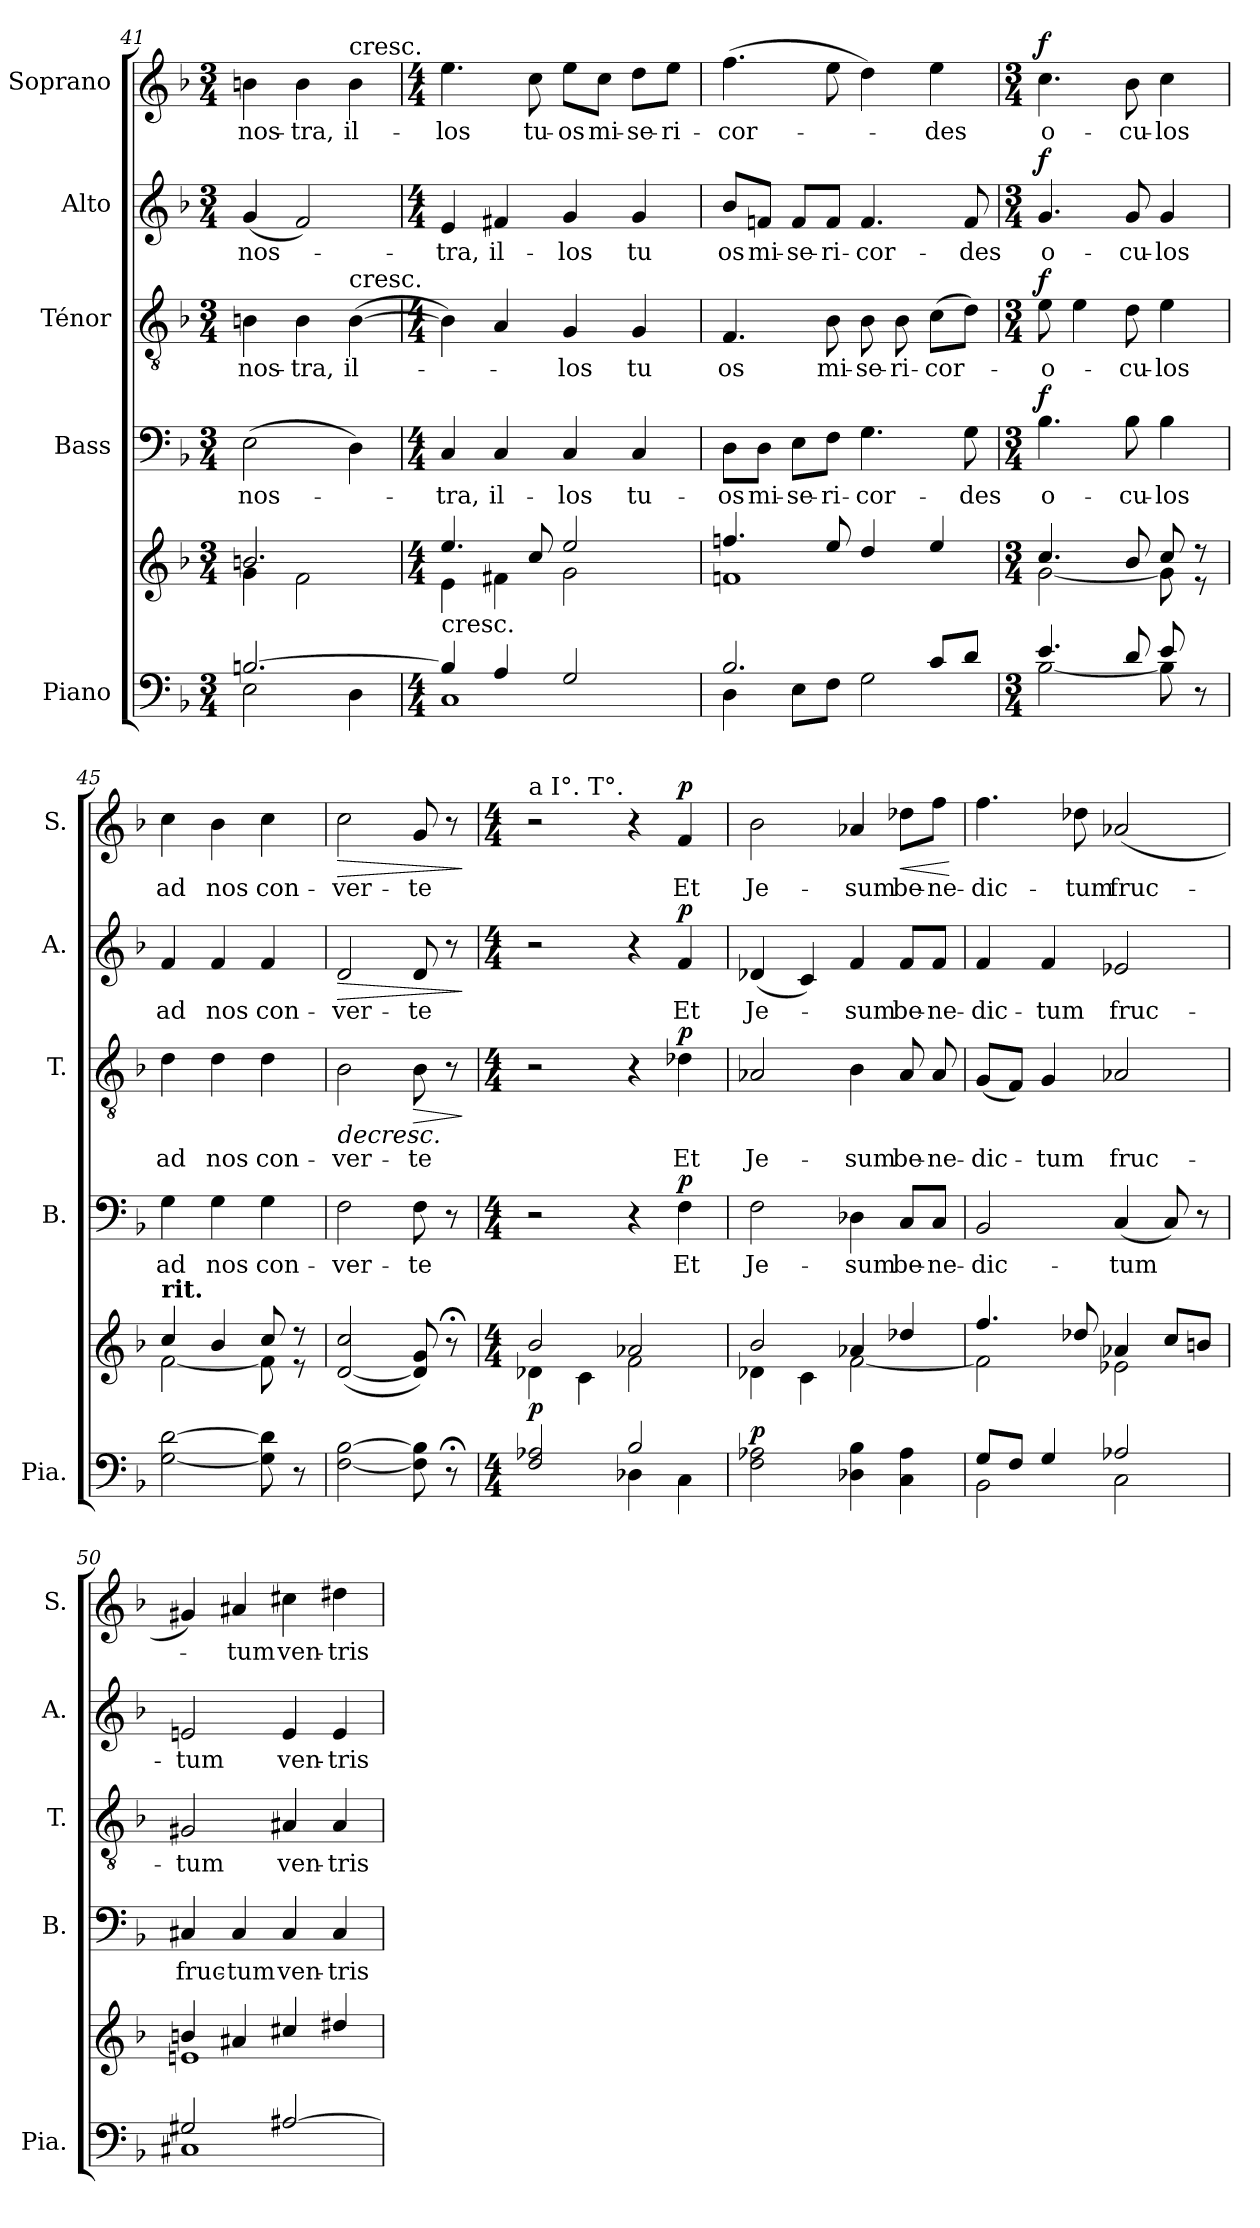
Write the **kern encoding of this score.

**kern	**kern	**dynam	**kern	**text	**dynam	**kern	**text	**dynam	**kern	**text	**dynam	**kern	**text	**dynam
*part5	*part5	*part5	*part4	*part4	*part4	*part3	*part3	*part3	*part2	*part2	*part2	*part1	*part1	*part1
*staff6	*staff5	*staff5/6	*staff4	*staff4	*staff4	*staff3	*staff3	*staff3	*staff2	*staff2	*staff2	*staff1	*staff1	*staff1
*I"Piano	*	*	*I"Bass	*	*	*I"Ténor	*	*	*I"Alto	*	*	*I"Soprano	*	*
*I'Pia.	*	*	*I'B.	*	*	*I'T.	*	*	*I'A.	*	*	*I'S.	*	*
*clefF4	*clefG2	*	*clefF4	*	*	*clefGv2	*	*	*clefG2	*	*	*clefG2	*	*
*k[b-]	*k[b-]	*	*k[b-]	*	*	*k[b-]	*	*	*k[b-]	*	*	*k[b-]	*	*
*M3/4	*M3/4	*	*M3/4	*	*	*M3/4	*	*	*M3/4	*	*	*M3/4	*	*
=41	=41	=41	=41	=41	=41	=41	=41	=41	=41	=41	=41	=41	=41	=41
*^	*^	*	*	*	*	*	*	*	*	*	*	*	*	*
!	!	!	!	!	!	!LO:LY:b	!	!	!LO:LY:b	!	!	!LO:LY:b	!	!	!LO:LY:b	!
[2.Bn/	2E\	2.bn/	4g\	.	(>2E\	nos-	.	4Bn\	nos-	.	(<4g/	nos-	.	4bn\	nos-	.
!	!	!	!	!	!	!	!	!	!LO:LY:b	!	!	!	!	!	!LO:LY:b	!
.	.	.	2f\	.	.	.	.	4B\	-tra,	.	2f/)	.	.	4b\	-tra,	.
!	!	!	!	!	!	!	!	!	!	!	!	!	!	!LO:TX:a:t=cresc.	!	!
!	!	!	!	!	!	!	!	!LO:TX:a:t=cresc.	!	!	!	!	!	!	!	!
!	!	!	!	!	!	!	!	!	!LO:LY:b	!	!	!	!	!	!LO:LY:b	!
.	4D\	.	.	.	4D\)	.	.	(>[4B\	il-	.	.	.	.	4b\	il-	.
=42	=42	=42	=42	=42	=42	=42	=42	=42	=42	=42	=42	=42	=42	=42	=42	=42
*M4/4	*	*M4/4	*	*	*M4/4	*	*	*M4/4	*	*	*M4/4	*	*	*M4/4	*	*
!LO:TX:a:t=cresc.	!	!	!	!	!	!	!	!	!	!	!	!	!	!	!	!
!	!	!	!	!	!	!LO:LY:b	!	!	!	!	!	!LO:LY:b	!	!	!LO:LY:b	!
4B/]	1C	4.ee/	4e\	.	4C/	-tra,	.	4B\])	.	.	4e/	-tra,	.	4.ee\	-los	.
!	!	!	!	!	!	!LO:LY:b	!	!	!	!	!	!LO:LY:b	!	!	!	!
4A/	.	.	4f#X\	.	4C/	il-	.	4A/	.	.	4f#X/	il-	.	.	.	.
!	!	!	!	!	!	!	!	!	!	!	!	!	!	!	!LO:LY:b	!
.	.	8cc/	.	.	.	.	.	.	.	.	.	.	.	8cc\	tu-	.
!	!	!	!	!	!	!LO:LY:b	!	!	!LO:LY:b	!	!	!LO:LY:b	!	!	!LO:LY:b	!
2G/	.	2ee/	2g\	.	4C/	-los	.	4G/	-los	.	4g/	-los	.	8ee\L	-os	.
!	!	!	!	!	!	!	!	!	!	!	!	!	!	!	!LO:LY:b	!
.	.	.	.	.	.	.	.	.	.	.	.	.	.	8cc\J	mi-	.
!	!	!	!	!	!	!LO:LY:b	!	!	!LO:LY:b	!	!	!LO:LY:b	!	!	!LO:LY:b	!
.	.	.	.	.	4C/	tu-	.	4G/	tu	.	4g/	tu	.	8dd\L	-se-	.
!	!	!	!	!	!	!	!	!	!	!	!	!	!	!	!LO:LY:b	!
.	.	.	.	.	.	.	.	.	.	.	.	.	.	8ee\J	-ri-	.
=43	=43	=43	=43	=43	=43	=43	=43	=43	=43	=43	=43	=43	=43	=43	=43	=43
!	!	!	!	!	!	!LO:LY:b	!	!	!LO:LY:b	!	!	!LO:LY:b	!	!	!LO:LY:b	!
2.B-i/	4D\	4.ffni/	1fni	.	8D\L	-os	.	4.F/	-os	.	8b-/L	-os	.	(>4.ff\	-cor-	.
!	!	!	!	!	!	!LO:LY:b	!	!	!	!	!	!LO:LY:b	!	!	!	!
.	.	.	.	.	8D\J	mi-	.	.	.	.	8fni/J	mi-	.	.	.	.
!	!	!	!	!	!	!LO:LY:b	!	!	!	!	!	!LO:LY:b	!	!	!	!
.	8E\L	.	.	.	8E\L	-se-	.	.	.	.	8f/L	-se-	.	.	.	.
!	!	!	!	!	!	!LO:LY:b	!	!	!LO:LY:b	!	!	!LO:LY:b	!	!	!	!
.	8F\J	8ee/	.	.	8F\J	-ri-	.	8B-i\	mi-	.	8f/J	-ri-	.	8ee\	.	.
!	!	!	!	!	!	!LO:LY:b	!	!	!LO:LY:b	!	!	!LO:LY:b	!	!	!	!
.	2G\	4dd/	.	.	4.G\	-cor-	.	8B-\	-se-	.	4.f/	-cor-	.	4dd\)	.	.
!	!	!	!	!	!	!	!	!	!LO:LY:b	!	!	!	!	!	!	!
.	.	.	.	.	.	.	.	8B-\	-ri-	.	.	.	.	.	.	.
!	!	!	!	!	!	!	!	!	!LO:LY:b	!	!	!	!	!	!LO:LY:b	!
8c/L	.	4ee/	.	.	.	.	.	(>8c\L	-cor-	.	.	.	.	4ee\	-des	.
!	!	!	!	!	!	!LO:LY:b	!	!	!	!	!	!LO:LY:b	!	!	!	!
8d/J	.	.	.	.	8G\	-des	.	8d\J)	.	.	8f/	-des	.	.	.	.
!!LO:PB:g=z
=44	=44	=44	=44	=44	=44	=44	=44	=44	=44	=44	=44	=44	=44	=44	=44	=44
*M3/4	*	*M3/4	*	*	*M3/4	*	*	*M3/4	*	*	*M3/4	*	*	*M3/4	*	*
!	!	!	!	!	!	!LO:LY:b	!LO:DY:a	!	!LO:LY:b	!LO:DY:a	!	!LO:LY:b	!LO:DY:a	!	!LO:LY:b	!LO:DY:a
4.e/	[2B-\	4.cc/	[2g\	.	4.B-\	o-	f	8e\	o-	f	4.g/	o-	f	4.cc\	o-	f
.	.	.	.	.	.	.	.	4e\	.	.	.	.	.	.	.	.
!	!	!	!	!	!	!LO:LY:b	!	!	!LO:LY:b	!	!	!LO:LY:b	!	!	!LO:LY:b	!
8d/	.	8b-/	.	.	8B-\	-cu-	.	8d\	-cu-	.	8g/	-cu-	.	8b-\	-cu-	.
!	!	!	!	!	!	!LO:LY:b	!	!	!LO:LY:b	!	!	!LO:LY:b	!	!	!LO:LY:b	!
8e/	8B-\]	8cc/	8g\]	.	4B-\	-los	.	4e\	-los	.	4g/	-los	.	4cc\	-los	.
8r	8ryy	8r	8r	.	.	.	.	.	.	.	.	.	.	.	.	.
=45	=45	=45	=45	=45	=45	=45	=45	=45	=45	=45	=45	=45	=45	=45	=45	=45
!	!	!LO:TX:a:B:t=rit.	!	!	!	!	!	!	!	!	!	!	!	!	!	!
!	!	!	!	!	!	!LO:LY:b	!	!	!LO:LY:b	!	!	!LO:LY:b	!	!	!LO:LY:b	!
*v	*v	*	*	*	*	*	*	*	*	*	*	*	*	*	*	*
[2G\ [2d\	4cc/	[2f\	.	4G\	ad	.	4d\	ad	.	4f/	ad	.	4cc\	ad	.
!	!	!	!	!	!LO:LY:b	!	!	!LO:LY:b	!	!	!LO:LY:b	!	!	!LO:LY:b	!
.	4b-/	.	.	4G\	nos	.	4d\	nos	.	4f/	nos	.	4b-\	nos	.
!	!	!	!	!	!LO:LY:b	!	!	!LO:LY:b	!	!	!LO:LY:b	!	!	!LO:LY:b	!
8G\] 8d\]	8cc/	8f\]	.	4G\	con-	.	4d\	con-	.	4f/	con-	.	4cc\	con-	.
8r	8r	8r	.	.	.	.	.	.	.	.	.	.	.	.	.
=46	=46	=46	=46	=46	=46	=46	=46	=46	=46	=46	=46	=46	=46	=46	=46
!	!	!	!	!	!LO:LY:b	!	!	!LO:LY:b	!LO:HP:b	!	!LO:LY:b	!LO:HP:b	!	!LO:LY:b	!LO:HP:b
*	*v	*v	*	*	*	*	*	*	*	*	*	*	*	*	*
[2F\ [2B-\	(>[2d/ 2cc/	.	2F\	-ver-	.	2B-\	-ver-	>	2d/	-ver-	>	2cc\	-ver-	>
!	!	!	!	!LO:LY:b	!	!	!LO:LY:b	!LO:HP:b	!	!LO:LY:b	!	!	!LO:LY:b	!
8F\] 8B-\]	8d/] 8g/)	.	8F\	-te	.	8B-\	-te	>	8d/	-te	.	8g/	-te	.
8r;<	8r;<	.	8r	.	.	8r	.	.	8r	.	.	8r	.	.
.	.	.	.	.	.	.	.	] ]	.	.	]	.	.	]
=47	=47	=47	=47	=47	=47	=47	=47	=47	=47	=47	=47	=47	=47	=47
*M4/4	*M4/4	*	*M4/4	*	*	*M4/4	*	*	*M4/4	*	*	*M4/4	*	*
*^	*^	*	*	*	*	*	*	*	*	*	*	*	*	*
!	!	!	!	!	!	!	!	!	!	!	!	!	!	!LO:TX:t=a I°. T°.	!	!
!	!	!	!	!LO:DY:a=2	!	!	!	!	!	!	!	!	!	!	!	!
2F/ 2A-X/	2ryy	2b-/	4d-X\	p	2r	.	.	2r	.	.	2r	.	.	2r	.	.
.	.	.	4c\	.	.	.	.	.	.	.	.	.	.	.	.	.
2B-/	4D-X\	2a-X/	2f\	.	4r	.	.	4r	.	.	4r	.	.	4r	.	.
!	!	!	!	!	!	!LO:LY:b	!LO:DY:a	!	!LO:LY:b	!LO:DY:a	!	!LO:LY:b	!LO:DY:a	!	!LO:LY:b	!LO:DY:a
.	4C\	.	.	.	4F\	Et	p	4d-X\	Et	p	4f/	Et	p	4f/	Et	p
=48	=48	=48	=48	=48	=48	=48	=48	=48	=48	=48	=48	=48	=48	=48	=48	=48
!	!	!	!	!LO:DY:a=2	!	!LO:LY:b	!	!	!LO:LY:b	!	!	!LO:LY:b	!	!	!LO:LY:b	!
*v	*v	*	*	*	*	*	*	*	*	*	*	*	*	*	*	*
2F\ 2A-X\	2b-/	4d-X\	p	2F\	Je-	.	2A-X/	Je-	.	(<4d-X/	Je-	.	2b-\	Je-	.
.	.	4c\	.	.	.	.	.	.	.	4c/)	.	.	.	.	.
!	!	!	!	!	!LO:LY:b	!	!	!LO:LY:b	!	!	!LO:LY:b	!	!	!LO:LY:b	!
4D-X\ 4B-\	4a-X/	[2f\	.	4D-X\	-sum	.	4B-\	-sum	.	4f/	-sum	.	4a-X/	-sum	.
!	!	!	!	!	!LO:LY:b	!	!	!LO:LY:b	!	!	!LO:LY:b	!	!	!LO:LY:b	!LO:HP:b
4C\ 4A-\	4dd-X/	.	.	8C/L	be-	.	8A-/	be-	.	8f/L	be-	.	8dd-X\L	be-	<
!	!	!	!	!	!LO:LY:b	!	!	!LO:LY:b	!	!	!LO:LY:b	!	!	!LO:LY:b	!
.	.	.	.	8C/J	-ne-	.	8A-/	-ne-	.	8f/J	-ne-	.	8ff\J	-ne-	.
*	*v	*v	*	*	*	*	*	*	*	*	*	*	*	*	*
.	.	.	.	.	.	.	.	.	.	.	.	.	.	[
=49	=49	=49	=49	=49	=49	=49	=49	=49	=49	=49	=49	=49	=49	=49
*^	*^	*	*	*	*	*	*	*	*	*	*	*	*	*
!	!	!	!	!	!	!LO:LY:b	!	!	!LO:LY:b	!	!	!LO:LY:b	!	!	!LO:LY:b	!
8G/L	2BB-\	4.ff/	2f\]	.	2BB-/	-dic-	.	(<8G/L	-dic-	.	4f/	-dic-	.	4.ff\	-dic-	.
8F/J	.	.	.	.	.	.	.	8F/J)	.	.	.	.	.	.	.	.
!	!	!	!	!	!	!	!	!	!LO:LY:b	!	!	!LO:LY:b	!	!	!	!
4G/	.	.	.	.	.	.	.	4G/	-tum	.	4f/	-tum	.	.	.	.
!	!	!	!	!	!	!	!	!	!	!	!	!	!	!	!LO:LY:b	!
.	.	8dd-X/	.	.	.	.	.	.	.	.	.	.	.	8dd-X\	-tum	.
!	!	!	!	!	!	!LO:LY:b	!	!	!LO:LY:b	!	!	!LO:LY:b	!	!	!LO:LY:b	!
2A-X/	2C\	4a-X/	2e-X\	.	(<4C/	-tum	.	2A-X/	fruc-	.	2e-X/	fruc-	.	(<2a-X/	fruc-	.
.	.	8cc/L	.	.	8C/)	.	.	.	.	.	.	.	.	.	.	.
.	.	8bn/J	.	.	8r	.	.	.	.	.	.	.	.	.	.	.
=50	=50	=50	=50	=50	=50	=50	=50	=50	=50	=50	=50	=50	=50	=50	=50	=50
!	!	!	!	!	!	!LO:LY:b	!	!	!LO:LY:b	!	!	!LO:LY:b	!	!	!	!
2G#X/	1C#X	4bn/	1eni	.	4C#X/	fruc-	.	2G#X/	-tum	.	2eni/	-tum	.	4g#X/)	.	.
!	!	!	!	!	!	!LO:LY:b	!	!	!	!	!	!	!	!	!LO:LY:b	!
.	.	4a#X/	.	.	4C#/	-tum	.	.	.	.	.	.	.	4a#X/	-tum	.
!	!	!	!	!	!	!LO:LY:b	!	!	!LO:LY:b	!	!	!LO:LY:b	!	!	!LO:LY:b	!
[2A#X/	.	4cc#X/	.	.	4C#/	ven-	.	4A#X/	ven-	.	4e/	ven-	.	4cc#X\	ven-	.
!	!	!	!	!	!	!LO:LY:b	!	!	!LO:LY:b	!	!	!LO:LY:b	!	!	!LO:LY:b	!
.	.	4dd#X/	.	.	4C#/	-tris	.	4A#/	-tris	.	4e/	-tris	.	4dd#X\	-tris	.
*v	*v	*	*	*	*	*	*	*	*	*	*	*	*	*	*	*
*	*v	*v	*	*	*	*	*	*	*	*	*	*	*	*	*
=	=	=	=	=	=	=	=	=	=	=	=	=	=	=
*-	*-	*-	*-	*-	*-	*-	*-	*-	*-	*-	*-	*-	*-	*-
